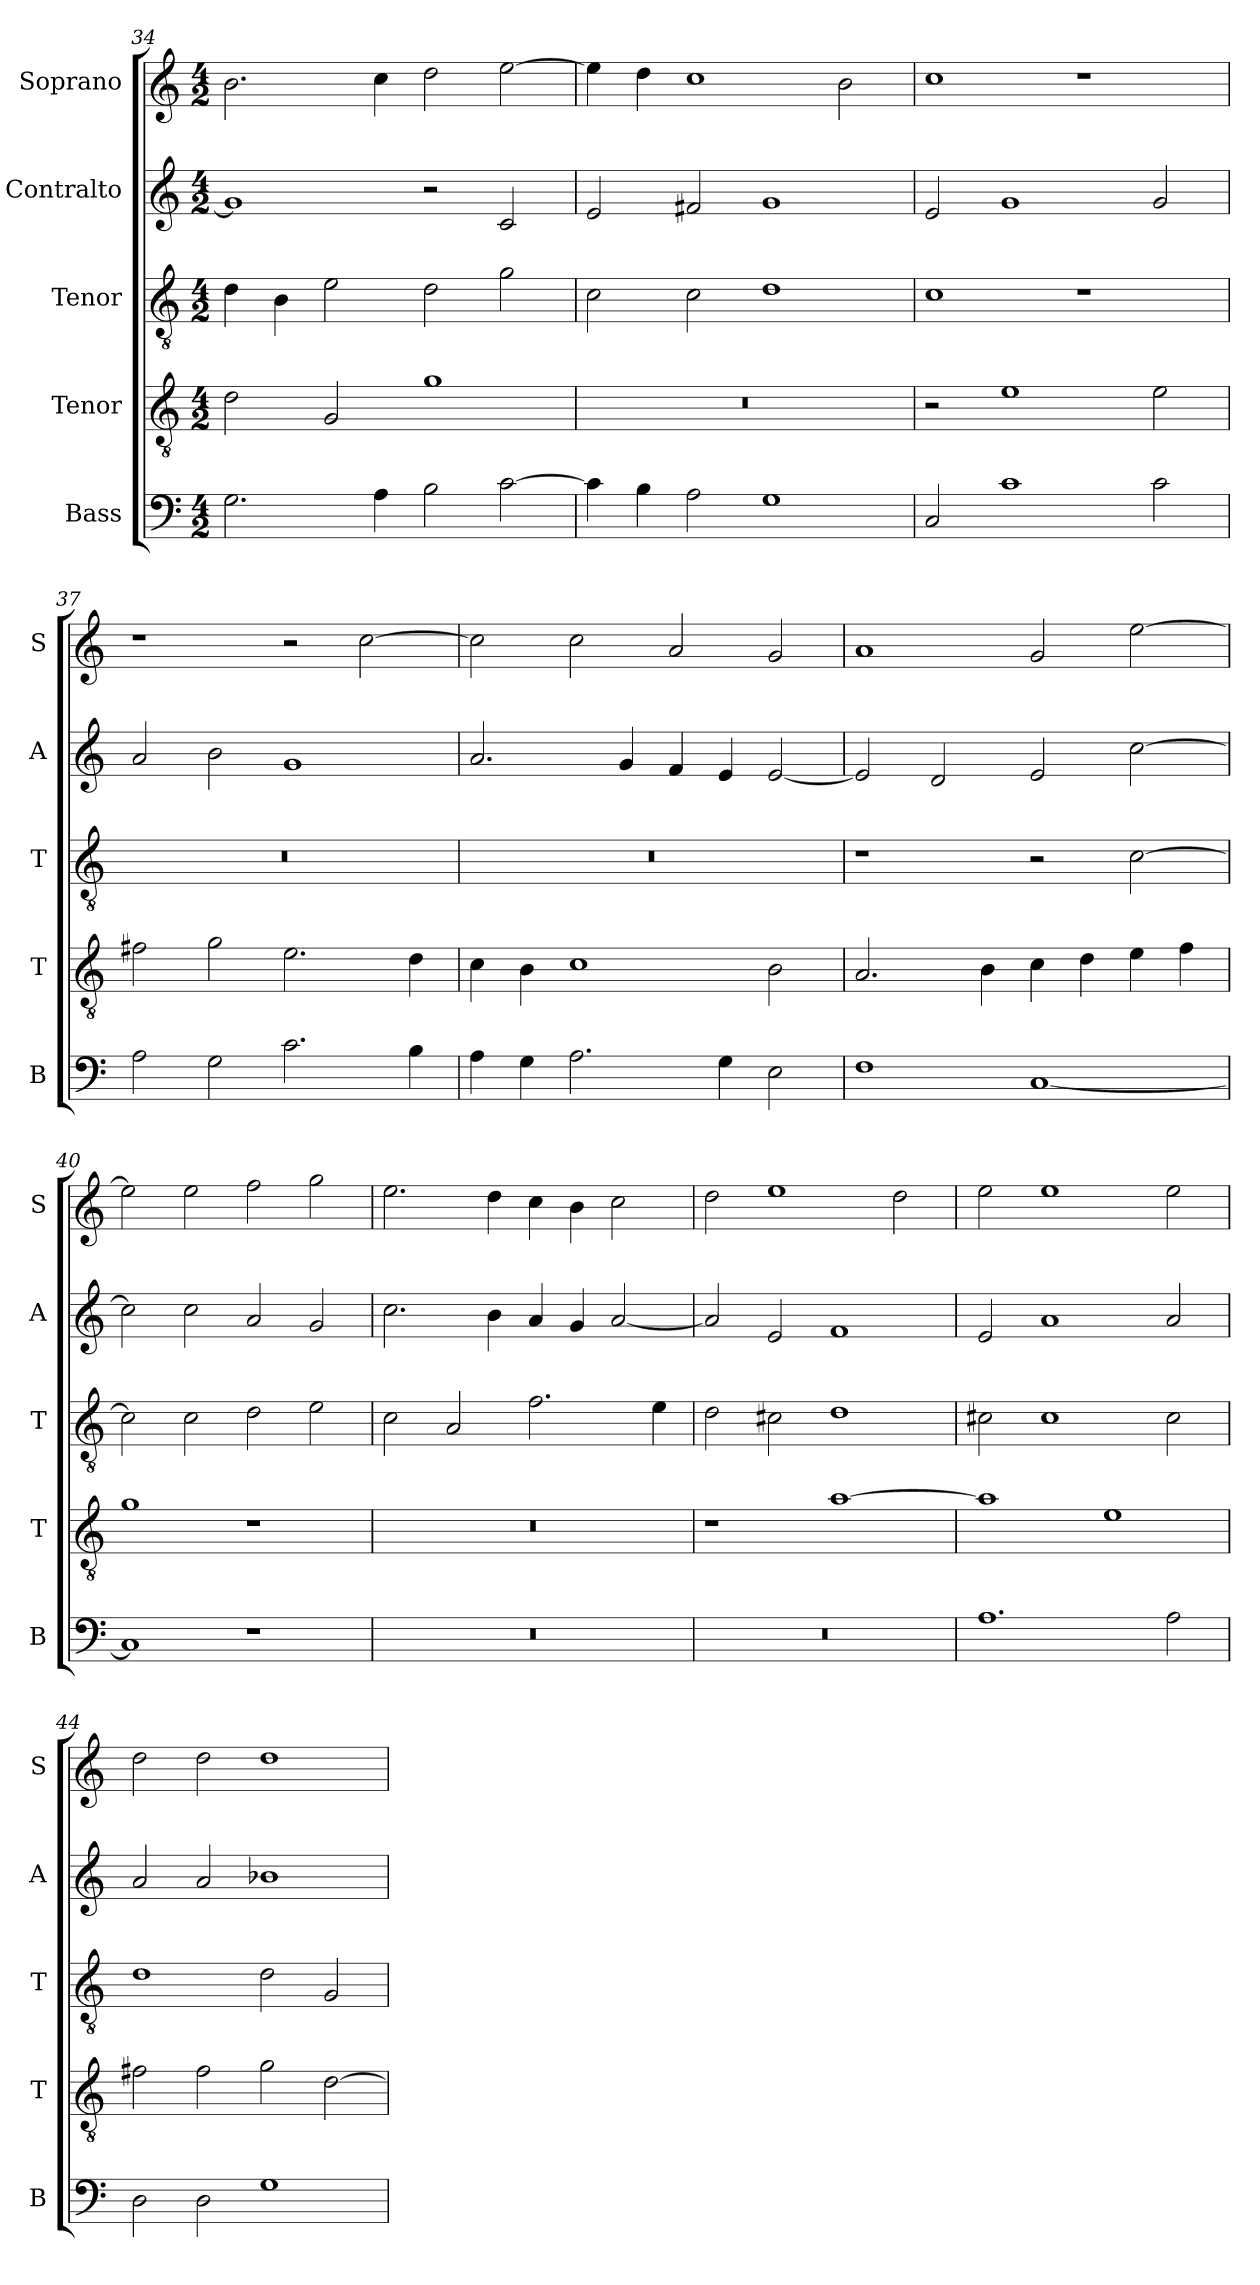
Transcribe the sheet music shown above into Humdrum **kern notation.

**kern	**kern	**kern	**kern	**kern
*part5	*part4	*part3	*part2	*part1
*staff5	*staff4	*staff3	*staff2	*staff1
*I"Bass	*I"Tenor	*I"Tenor	*I"Contralto	*I"Soprano
*I'B	*I'T	*I'T	*I'A	*I'S
*clefF4	*clefGv2	*clefGv2	*clefG2	*clefG2
*k[]	*k[]	*k[]	*k[]	*k[]
*C:ion	*C:ion	*C:ion	*C:ion	*C:ion
*M4/2	*M4/2	*M4/2	*M4/2	*M4/2
=34	=34	=34	=34	=34
2.G	2d	4d	1g]	2.b
.	.	4B	.	.
.	2G	2e	.	.
4A	.	.	.	4cc
2B	1g	2d	2r	2dd
[2c	.	2g	2c	[2ee
=35	=35	=35	=35	=35
4c]	0r	2c	2e	4ee]
4B	.	.	.	4dd
2A	.	2c	2f#X	1cc
1G	.	1d	1g	.
.	.	.	.	2b
=36	=36	=36	=36	=36
2C	2r	1c	2e	1cc
1c	1e	.	1g	.
.	.	1r	.	1r
2c	2e	.	2g	.
=37	=37	=37	=37	=37
2A	2f#X	0r	2a	1r
2G	2g	.	2b	.
2.c	2.e	.	1g	2r
.	.	.	.	[2cc
4B	4d	.	.	.
=38	=38	=38	=38	=38
4A	4c	0r	2.a	2cc]
4G	4B	.	.	.
2.A	1c	.	.	2cc
.	.	.	4g	.
.	.	.	4f	2a
4G	.	.	4e	.
2E	2B	.	[2e	2g
=39	=39	=39	=39	=39
1F	2.A	1r	2e]	1a
.	.	.	2d	.
.	4B	.	.	.
[1C	4c	2r	2e	2g
.	4d	.	.	.
.	4e	[2c	[2cc	[2ee
.	4f	.	.	.
=40	=40	=40	=40	=40
1C]	1g	2c]	2cc]	2ee]
.	.	2c	2cc	2ee
1r	1r	2d	2a	2ff
.	.	2e	2g	2gg
=41	=41	=41	=41	=41
0r	0r	2c	2.cc	2.ee
.	.	2A	.	.
.	.	.	4b	4dd
.	.	2.f	4a	4cc
.	.	.	4g	4b
.	.	.	[2a	2cc
.	.	4e	.	.
=42	=42	=42	=42	=42
0r	1r	2d	2a]	2dd
.	.	2c#X	2e	1ee
.	[1a	1d	1f	.
.	.	.	.	2dd
=43	=43	=43	=43	=43
1.A	1a]	2c#X	2e	2ee
.	.	1c#	1a	1ee
.	1e	.	.	.
2A	.	2c#	2a	2ee
=44	=44	=44	=44	=44
2D	2f#X	1d	2a	2dd
2D	2f#	.	2a	2dd
1G	2g	2d	1b-X	1dd
.	[2d	2G	.	.
=	=	=	=	=
*-	*-	*-	*-	*-
